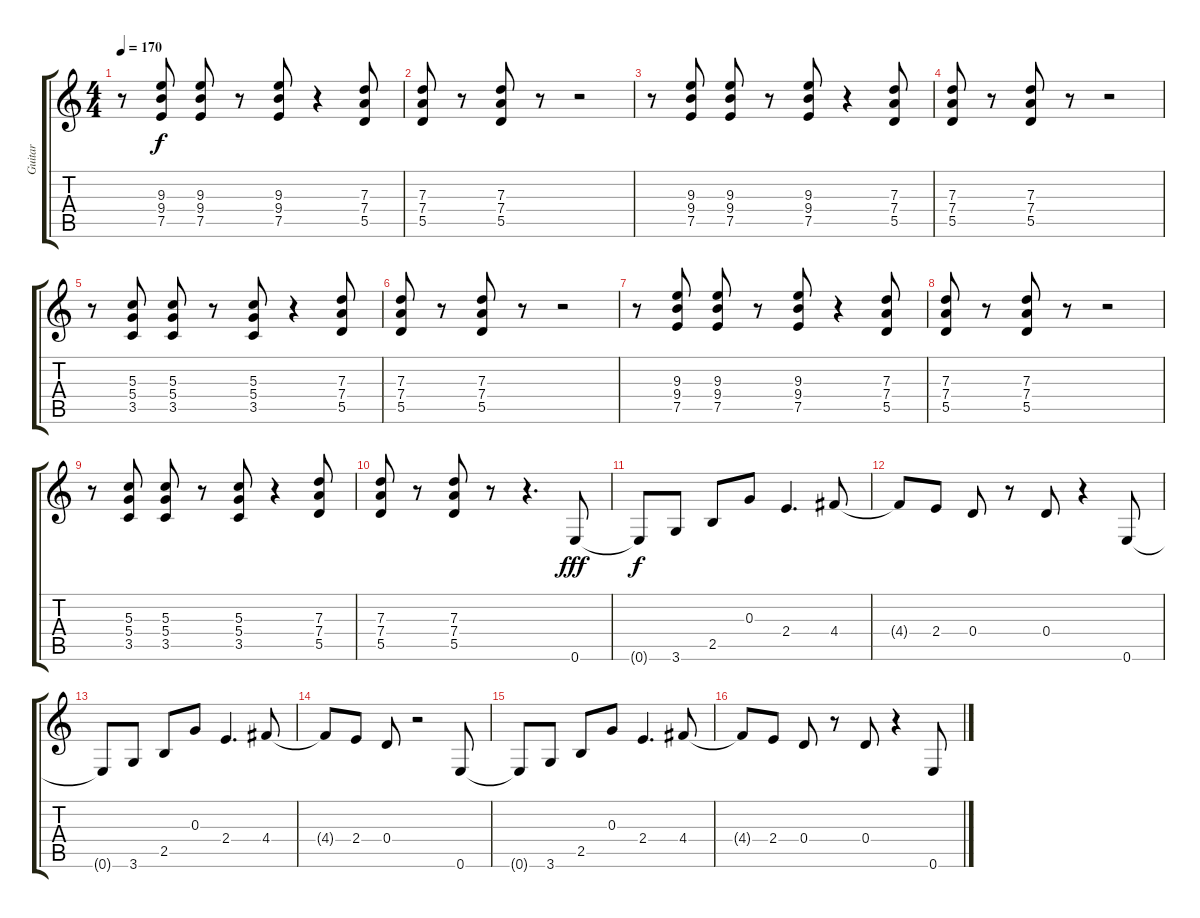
\track ("Guitar" "Guitar") {instrument distortionguitar}
\staff {score tabs}
\tuning (E4 B3 G3 D3 A2 E2) {hide}
\ts (4 4)
\tempo 170
\clef g2
\ks c
r.8{dy f} (9.3 9.4 7.5).8 (9.3 9.4 7.5).8 r.8 (9.3 9.4 7.5).8 r.4 (7.3 7.4 5.5).8 |
(7.3 7.4 5.5).8 r.8 (7.3 7.4 5.5).8 r.8 r.2 |
r.8 (9.3 9.4 7.5).8 (9.3 9.4 7.5).8 r.8 (9.3 9.4 7.5).8 r.4 (7.3 7.4 5.5).8 |
(7.3 7.4 5.5).8 r.8 (7.3 7.4 5.5).8 r.8 r.2 |
r.8 (5.3 5.4 3.5).8 (5.3 5.4 3.5).8 r.8 (5.3 5.4 3.5).8 r.4 (7.3 7.4 5.5).8 |
(7.3 7.4 5.5).8 r.8 (7.3 7.4 5.5).8 r.8 r.2 |
r.8 (9.3 9.4 7.5).8 (9.3 9.4 7.5).8 r.8 (9.3 9.4 7.5).8 r.4 (7.3 7.4 5.5).8 |
(7.3 7.4 5.5).8 r.8 (7.3 7.4 5.5).8 r.8 r.2 |
r.8 (5.3 5.4 3.5).8 (5.3 5.4 3.5).8 r.8 (5.3 5.4 3.5).8 r.4 (7.3 7.4 5.5).8 |
(7.3 7.4 5.5).8 r.8 (7.3 7.4 5.5).8 r.8 r.4{d} 0.6.8{dy fff} |
0.6{t}.8{dy f} 3.6.8 2.5.8 0.3.8 2.4.4{d} 4.4.8 |
4.4{t}.8 2.4.8 0.4.8 r.8 0.4.8 r.4 0.6.8 |
0.6{t}.8 3.6.8 2.5.8 0.3.8 2.4.4{d} 4.4.8 |
4.4{t}.8 2.4.8 0.4.8 r.2 0.6.8{volume 13} |
0.6{t}.8 3.6.8 2.5.8 0.3.8 2.4.4{d} 4.4.8 |
4.4{t}.8 2.4.8 0.4.8 r.8 0.4.8 r.4 0.6.8{volume 10}
